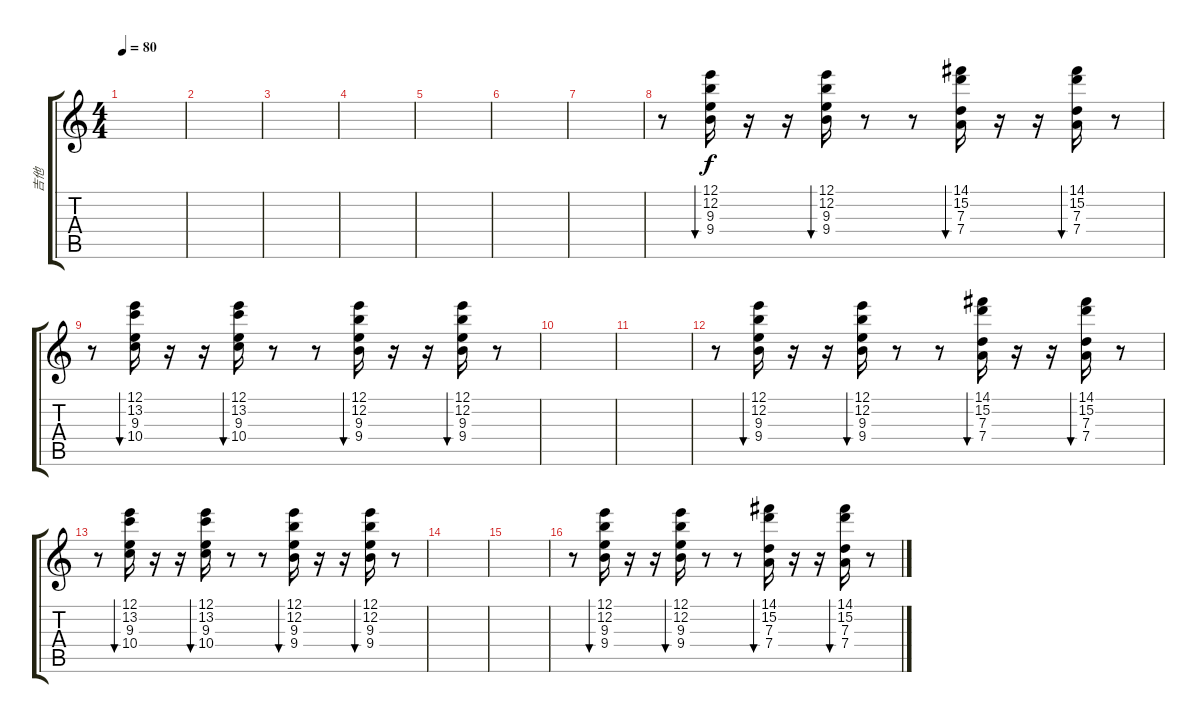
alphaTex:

\track ("吉他" "吉他") {instrument distortionguitar}
\staff {score tabs}
\tuning (E4 B3 G3 D3 A2 E2) {hide}
\ts (4 4)
\tempo 80
\clef g2
\ks c
|
|
|
|
|
|
|
r.8{volume 14 instrument viola} (12.1 12.2 9.3 9.4).16{bu 30 volume 9} r.16 r.16 (12.1 12.2 9.3 9.4).16{bu 30 volume 15 instrument acousticguitarsteel} r.8 r.8 (14.1 15.2 7.3 7.4).16{bu 30 volume 9 instrument viola} r.16 r.16 (14.1 15.2 7.3 7.4).16{bu 30 volume 15 instrument acousticguitarsteel} r.8 |
r.8{volume 9 instrument viola} (12.1 13.2 9.3 10.4).16{bu 30} r.16 r.16 (12.1 13.2 9.3 10.4).16{bu 30 volume 14 instrument acousticguitarsteel} r.8 r.8 (12.1 12.2 9.3 9.4).16{bu 30 volume 9 instrument viola} r.16 r.16 (12.1 12.2 9.3 9.4).16{bu 30 volume 14 instrument acousticguitarsteel} r.8 |
|
|
r.8{volume 16 instrument acousticguitarsteel} (12.1 12.2 9.3 9.4).16{bu 30} r.16 r.16 (12.1 12.2 9.3 9.4).16{bu 30} r.8 r.8 (14.1 15.2 7.3 7.4).16{bu 30} r.16 r.16 (14.1 15.2 7.3 7.4).16{bu 30} r.8 |
r.8{volume 16 instrument acousticguitarsteel} (12.1 13.2 9.3 10.4).16{bu 30} r.16 r.16 (12.1 13.2 9.3 10.4).16{bu 30} r.8 r.8 (12.1 12.2 9.3 9.4).16{bu 30} r.16 r.16 (12.1 12.2 9.3 9.4).16{bu 30} r.8 |
|
|
r.8{volume 16 instrument acousticguitarsteel} (12.1 12.2 9.3 9.4).16{bu 30} r.16 r.16 (12.1 12.2 9.3 9.4).16{bu 30} r.8 r.8 (14.1 15.2 7.3 7.4).16{bu 30} r.16 r.16 (14.1 15.2 7.3 7.4).16{bu 30} r.8
